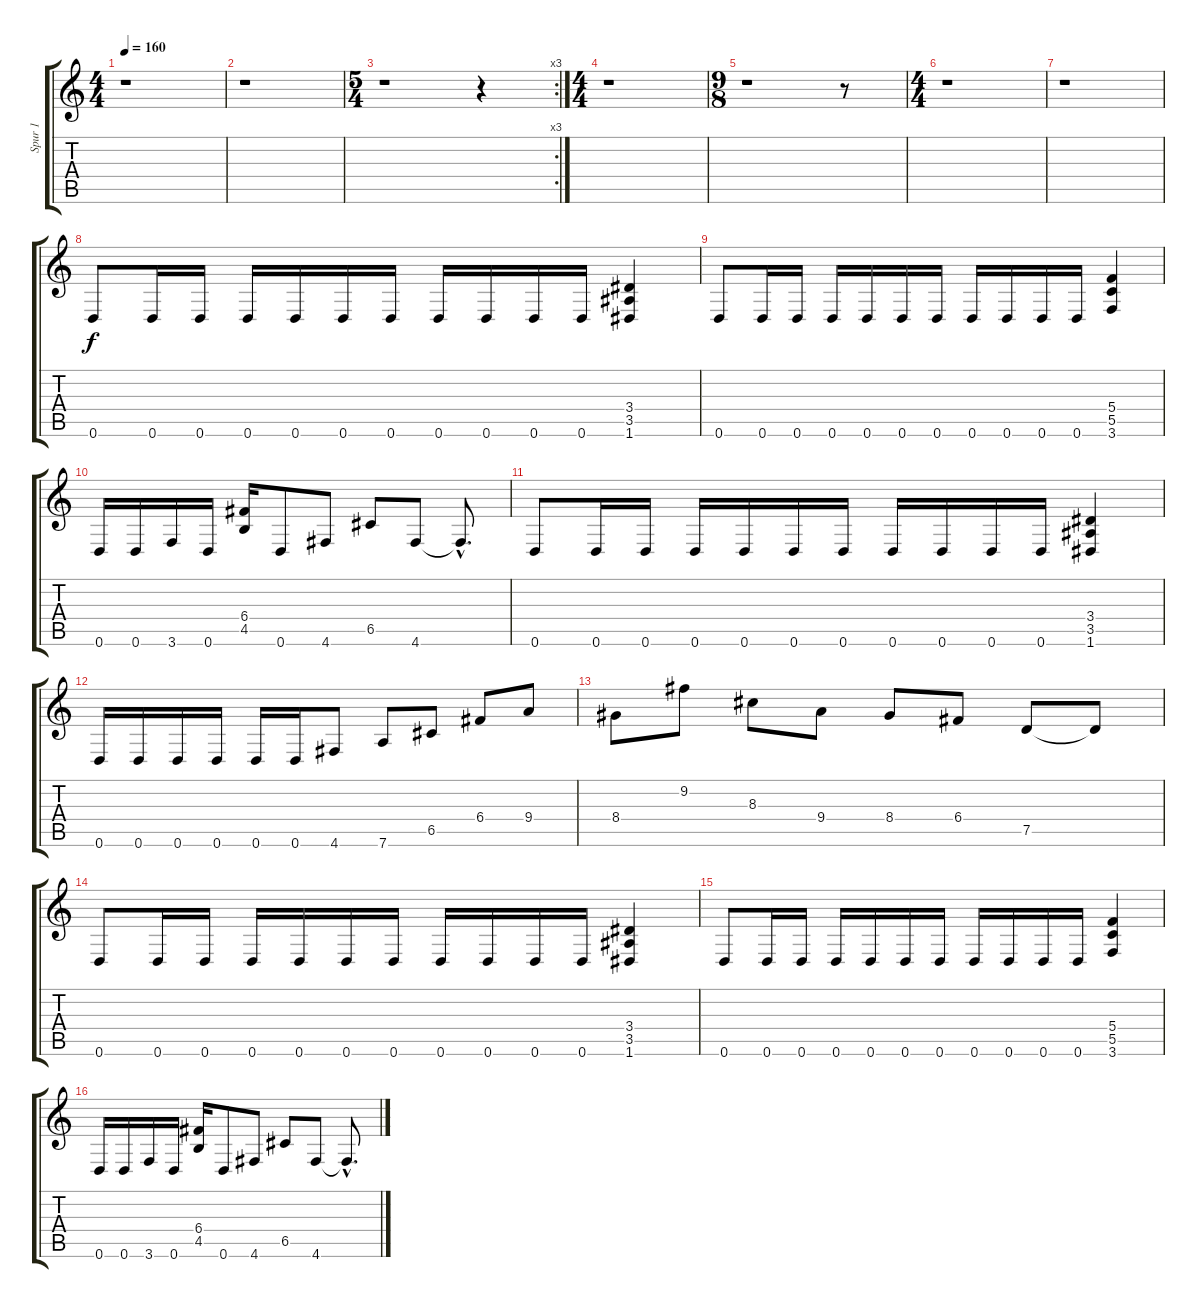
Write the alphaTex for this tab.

\track ("Spur 1" "Spur 1") {instrument distortionguitar}
\staff {score tabs}
\tuning (D4 A3 F3 C3 G2 D2) {hide}
\ts (4 4)
\tempo 160
\clef g2
\ks c
r.1{dy f} |
r.1 |
\rc 3
\ts (5 4)
r.1 r.4 |
\ts (4 4)
r.1 |
\ts (9 8)
r.1 r.8 |
\ts (4 4)
r.1 |
r.1 |
0.6.8 0.6.16 0.6.16 0.6.16 0.6.16 0.6.16 0.6.16 0.6.16 0.6.16 0.6.16 0.6.16 (3.4 3.5 1.6).4 |
0.6.8 0.6.16 0.6.16 0.6.16 0.6.16 0.6.16 0.6.16 0.6.16 0.6.16 0.6.16 0.6.16 (5.4 5.5 3.6).4 |
0.6.16 0.6.16 3.6.16 0.6.16 (6.4 4.5).16 0.6.8 4.6.8 6.5.8 4.6.8 4.6{hac t}.8{d} |
0.6.8 0.6.16 0.6.16 0.6.16 0.6.16 0.6.16 0.6.16 0.6.16 0.6.16 0.6.16 0.6.16 (3.4 3.5 1.6).4 |
0.6.16 0.6.16 0.6.16 0.6.16 0.6.16 0.6.16 4.6.8 7.6.8 6.5.8 6.4.8 9.4.8 |
8.4.8 9.2.8 8.3.8 9.4.8 8.4.8 6.4.8 7.5.8 7.5{t}.8 |
0.6.8 0.6.16 0.6.16 0.6.16 0.6.16 0.6.16 0.6.16 0.6.16 0.6.16 0.6.16 0.6.16 (3.4 3.5 1.6).4 |
0.6.8 0.6.16 0.6.16 0.6.16 0.6.16 0.6.16 0.6.16 0.6.16 0.6.16 0.6.16 0.6.16 (5.4 5.5 3.6).4 |
0.6.16 0.6.16 3.6.16 0.6.16 (6.4 4.5).16 0.6.8 4.6.8 6.5.8 4.6.8 4.6{hac t}.8{d}
